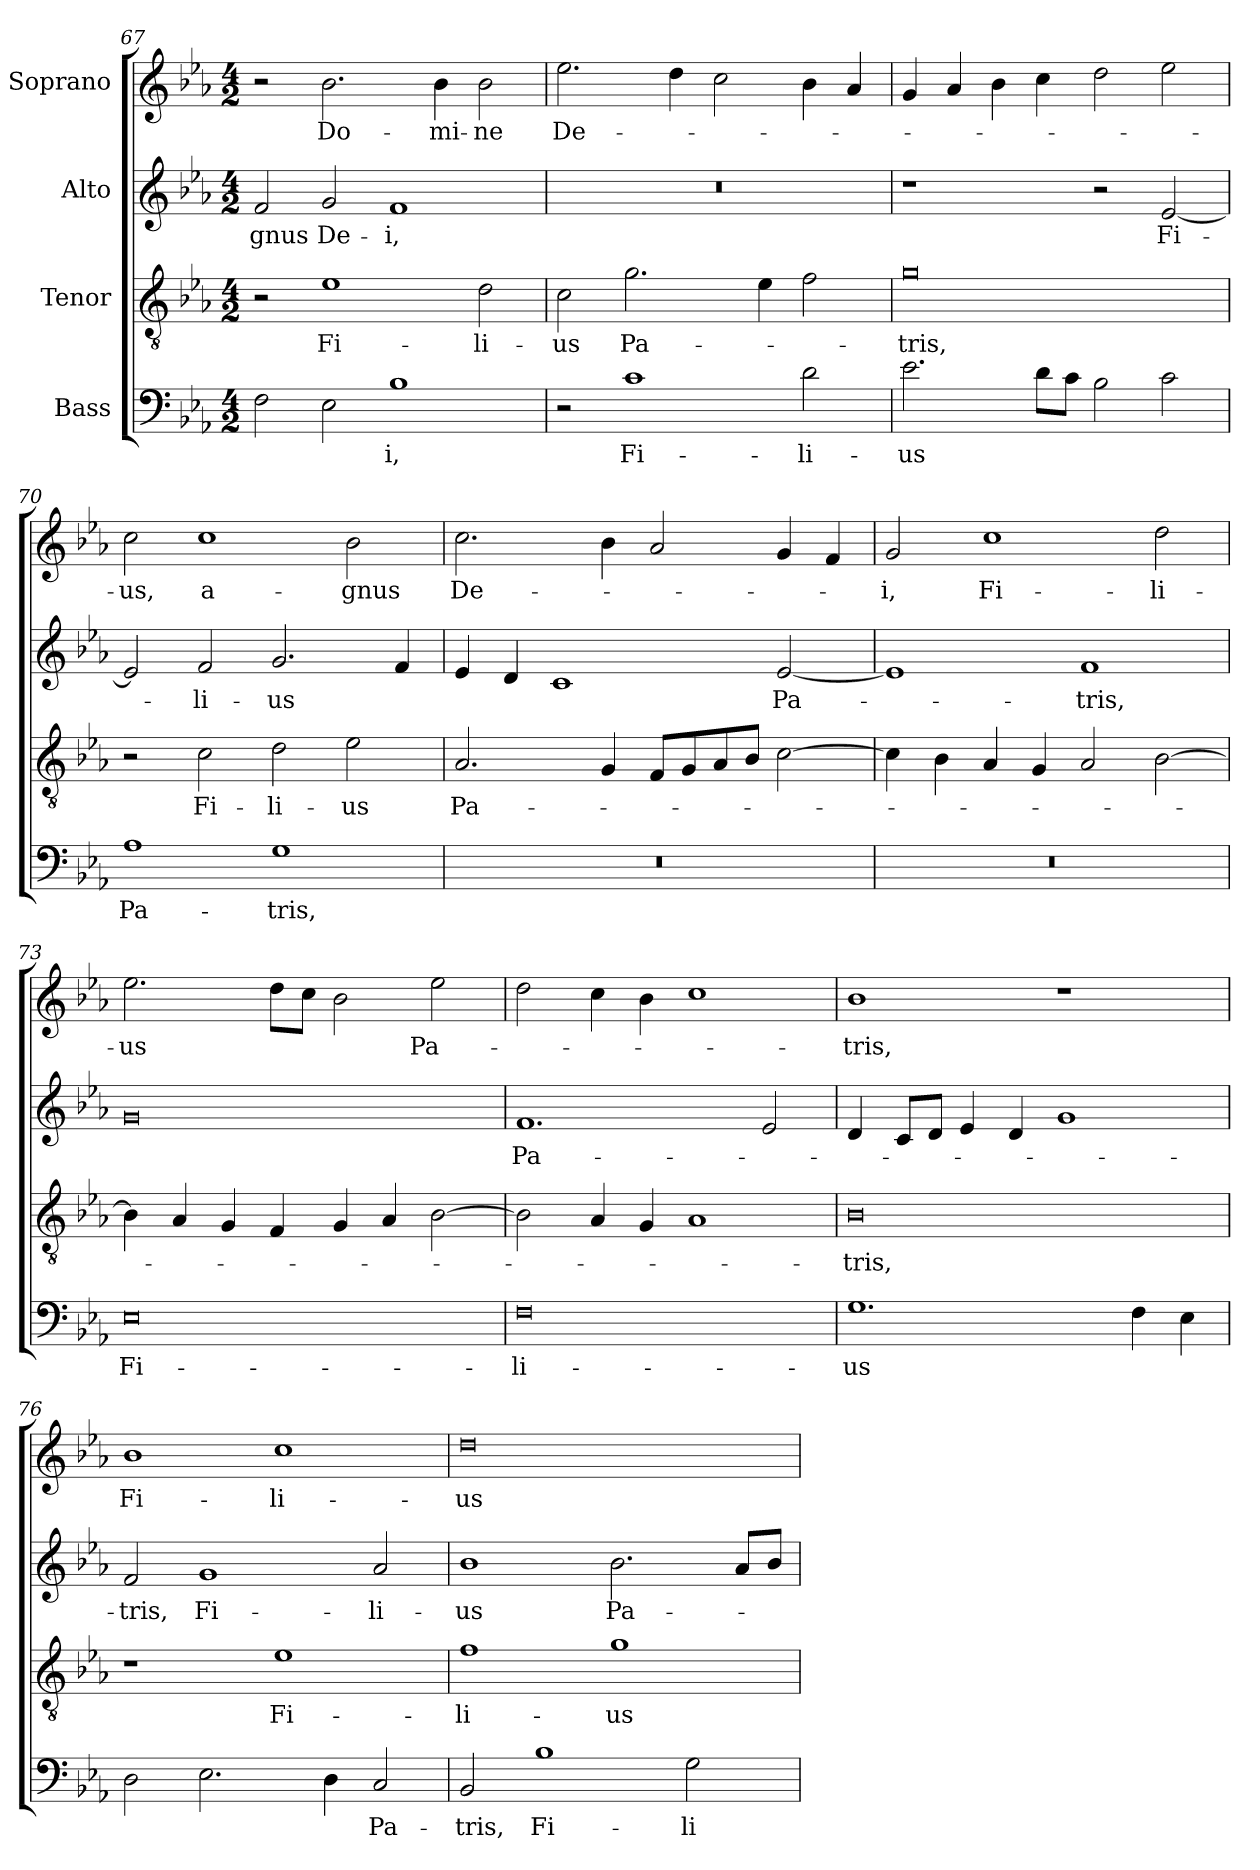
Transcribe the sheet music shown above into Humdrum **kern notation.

**kern	**text	**kern	**text	**kern	**text	**kern	**text
*part4	*part4	*part3	*part3	*part2	*part2	*part1	*part1
*staff4	*staff4	*staff3	*staff3	*staff2	*staff2	*staff1	*staff1
*I"Bass	*	*I"Tenor	*	*I"Alto	*	*I"Soprano	*
*clefF4	*	*clefGv2	*	*clefG2	*	*clefG2	*
*k[b-e-a-]	*	*k[b-e-a-]	*	*k[b-e-a-]	*	*k[b-e-a-]	*
*E-:	*	*E-:	*	*E-:	*	*E-:	*
*M4/2	*	*M4/2	*	*M4/2	*	*M4/2	*
=67	=67	=67	=67	=67	=67	=67	=67
2F\	.	2r	.	2f/	-gnus	2r	.
2E-\	.	1e-	Fi-	2g/	De-	2.b-\	Do-
1B-	-i,	.	.	1f	-i,	.	.
.	.	.	.	.	.	4b-\	-mi-
.	.	2d\	-li-	.	.	2b-\	-ne
=68	=68	=68	=68	=68	=68	=68	=68
2r	.	2c\	-us	0r	.	2.ee-\	De-
1c	Fi-	2.g\	Pa-	.	.	.	.
.	.	.	.	.	.	4dd\	.
.	.	.	.	.	.	2cc\	.
.	.	4e-\	.	.	.	.	.
2d\	-li-	2f\	.	.	.	4b-\	.
.	.	.	.	.	.	4a-/	.
!!LO:PB:g=z
=69	=69	=69	=69	=69	=69	=69	=69
2.e-\	-us	0g	-tris,	1r	.	4g/	.
.	.	.	.	.	.	4a-/	.
.	.	.	.	.	.	4b-\	.
8d\L	.	.	.	.	.	4cc\	.
8c\J	.	.	.	.	.	.	.
2B-\	.	.	.	2r	.	2dd\	.
2c\	.	.	.	[2e-/	Fi-	2ee-\	.
=70	=70	=70	=70	=70	=70	=70	=70
1A-	Pa-	2r	.	2e-/]	.	2cc\	-us,
.	.	2c\	Fi-	2f/	-li-	1cc	a-
1G	-tris,	2d\	-li-	2.g/	-us	.	.
.	.	2e-\	-us	.	.	2b-\	-gnus
.	.	.	.	4f/	.	.	.
=71	=71	=71	=71	=71	=71	=71	=71
0r	.	2.A-/	Pa-	4e-/	.	2.cc\	De-
.	.	.	.	4d/	.	.	.
.	.	.	.	1c	.	.	.
.	.	4G/	.	.	.	4b-\	.
.	.	8F/L	.	.	.	2a-/	.
.	.	8G/	.	.	.	.	.
.	.	8A-/	.	.	.	.	.
.	.	8B-/J	.	.	.	.	.
.	.	[2c\	.	[2e-/	Pa-	4g/	.
.	.	.	.	.	.	4f/	.
=72	=72	=72	=72	=72	=72	=72	=72
0r	.	4c\]	.	1e-]	.	2g/	-i,
.	.	4B-\	.	.	.	.	.
.	.	4A-/	.	.	.	1cc	Fi-
.	.	4G/	.	.	.	.	.
.	.	2A-/	.	1f	-tris,	.	.
.	.	[2B-\	.	.	.	2dd\	-li-
=73	=73	=73	=73	=73	=73	=73	=73
0E-	Fi-	4B-\]	.	0g	.	2.ee-\	-us
.	.	4A-/	.	.	.	.	.
.	.	4G/	.	.	.	.	.
.	.	4F/	.	.	.	8dd\L	.
.	.	.	.	.	.	8cc\J	.
.	.	4G/	.	.	.	2b-\	.
.	.	4A-/	.	.	.	.	.
.	.	[2B-\	.	.	.	2ee-\	Pa-
=74	=74	=74	=74	=74	=74	=74	=74
0F	-li-	2B-\]	.	1.f	Pa-	2dd\	.
.	.	4A-/	.	.	.	4cc\	.
.	.	4G/	.	.	.	4b-\	.
.	.	1A-	.	.	.	1cc	.
.	.	.	.	2e-/	.	.	.
!!LO:LB:g=z
=75	=75	=75	=75	=75	=75	=75	=75
1.G	-us	0B-	-tris,	4d/	.	1b-	-tris,
.	.	.	.	8c/L	.	.	.
.	.	.	.	8d/J	.	.	.
.	.	.	.	4e-/	.	.	.
.	.	.	.	4d/	.	.	.
.	.	.	.	1g	.	1r	.
4F\	.	.	.	.	.	.	.
4E-\	.	.	.	.	.	.	.
=76	=76	=76	=76	=76	=76	=76	=76
2D\	.	1r	.	2f/	-tris,	1b-	Fi-
2.E-\	.	.	.	1g	Fi-	.	.
.	.	1e-	Fi-	.	.	1cc	-li-
4D\	.	.	.	.	.	.	.
2C/	Pa-	.	.	2a-/	-li-	.	.
=77	=77	=77	=77	=77	=77	=77	=77
2BB-/	-tris,	1f	-li-	1b-	-us	0dd	-us
1B-	Fi-	.	.	.	.	.	.
.	.	1g	-us	2.b-\	Pa-	.	.
2G\	-li-	.	.	.	.	.	.
.	.	.	.	8a-/L	.	.	.
.	.	.	.	8b-/J	.	.	.
=	=	=	=	=	=	=	=
*-	*-	*-	*-	*-	*-	*-	*-
